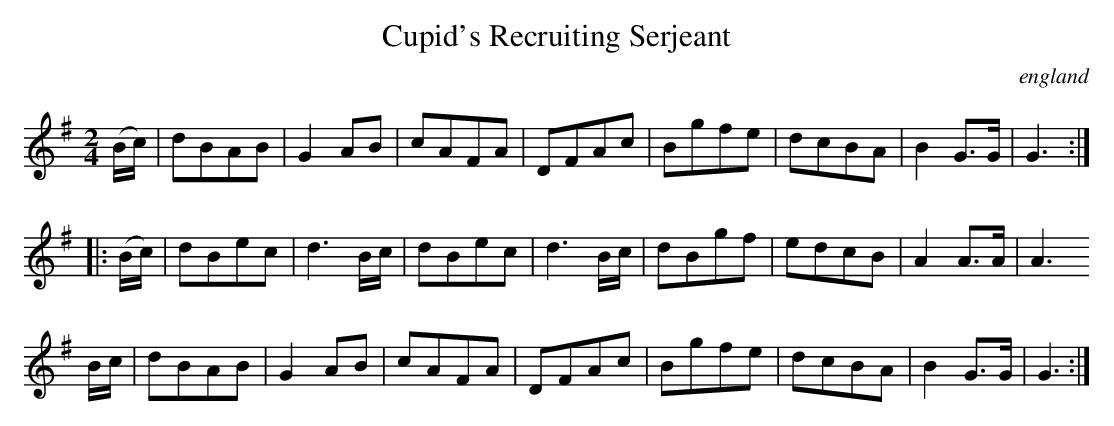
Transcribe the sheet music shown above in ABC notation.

X:1
T:Cupid's Recruiting Serjeant
O:england
M:2/4
L:1/8
K:G
(B/c/)|dBAB|G2AB   |cAFA|DFAc   |Bgfe|dcBA|B2G>G|G3::
(B/c/)|dBec|d3 B/c/|dBec|d3 B/c/|dBgf|edcB|A2A>A|A3
B/c/ |dBAB|G2AB   |cAFA|DFAc   |Bgfe|dcBA|B2G>G|G3:|
